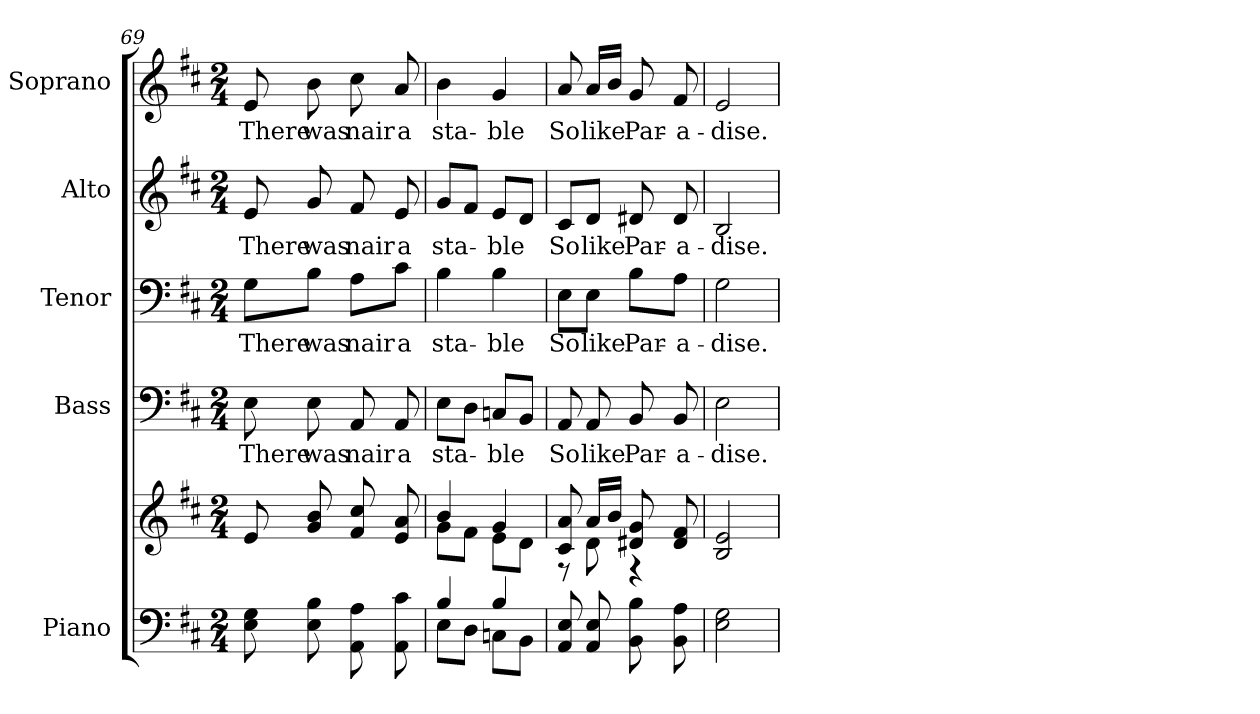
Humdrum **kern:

**kern	**kern	**kern	**text	**kern	**text	**kern	**text	**kern	**text
*part5	*part5	*part4	*part4	*part3	*part3	*part2	*part2	*part1	*part1
*staff6	*staff5	*staff4	*staff4	*staff3	*staff3	*staff2	*staff2	*staff1	*staff1
*I"Piano	*	*I"Bass	*	*I"Tenor	*	*I"Alto	*	*I"Soprano	*
*I'Pno.	*	*I'B.	*	*I'T.	*	*I'A.	*	*I'S.	*
!!LO:PB:g=z
*clefF4	*clefG2	*clefF4	*	*clefF4	*	*clefG2	*	*clefG2	*
*k[f#c#]	*k[f#c#]	*k[f#c#]	*	*k[f#c#]	*	*k[f#c#]	*	*k[f#c#]	*
*D:	*D:	*D:	*	*D:	*	*D:	*	*D:	*
*M2/4	*M2/4	*M2/4	*	*M2/4	*	*M2/4	*	*M2/4	*
=69	=69	=69	=69	=69	=69	=69	=69	=69	=69
!	!	!	!LO:LY:b:color=#000000	!	!	!	!	!	!
!	!	!	!	!	!LO:LY:b:color=#000000	!	!	!	!
!	!	!	!	!	!	!	!LO:LY:b:color=#000000	!	!
!	!	!	!	!	!	!	!	!	!LO:LY:b:color=#000000
8Ei\ 8Gi	8ei/	8Ei\	There	8Gi\L	There	8ei/	There	8ei/	There
!	!	!	!LO:LY:b:color=#000000	!	!	!	!	!	!
!	!	!	!	!	!LO:LY:b:color=#000000	!	!	!	!
!	!	!	!	!	!	!	!LO:LY:b:color=#000000	!	!
!	!	!	!	!	!	!	!	!	!LO:LY:b:color=#000000
8Ei\ 8Bi	8gi/ 8bi	8Ei\	was	8Bi\J	was	8gi/	was	8bi\	was
!	!	!	!LO:LY:b:color=#000000	!	!	!	!	!	!
!	!	!	!	!	!LO:LY:b:color=#000000	!	!	!	!
!	!	!	!	!	!	!	!LO:LY:b:color=#000000	!	!
!	!	!	!	!	!	!	!	!	!LO:LY:b:color=#000000
8AAi\ 8Ai	8f#i/ 8cc#i	8AAi/	nair	8Ai\L	nair	8f#i/	nair	8cc#i\	nair
!	!	!	!LO:LY:b:color=#000000	!	!	!	!	!	!
!	!	!	!	!	!LO:LY:b:color=#000000	!	!	!	!
!	!	!	!	!	!	!	!LO:LY:b:color=#000000	!	!
!	!	!	!	!	!	!	!	!	!LO:LY:b:color=#000000
8AAi\ 8c#i	8ei/ 8ai	8AAi/	a	8c#i\J	a	8ei/	a	8ai/	a
=70	=70	=70	=70	=70	=70	=70	=70	=70	=70
*^	*^	*	*	*	*	*	*	*	*
!	!	!	!	!	!LO:LY:b:color=#000000	!	!	!	!	!	!
!	!	!	!	!	!	!	!LO:LY:b:color=#000000	!	!	!	!
!	!	!	!	!	!	!	!	!	!LO:LY:b:color=#000000	!	!
!	!	!	!	!	!	!	!	!	!	!	!LO:LY:b:color=#000000
4Bi/	8Ei\L	4bi/	8gi\L	8Ei\L	sta-	4Bi\	sta-	8gi/L	sta-	4bi\	sta-
.	8Di\J	.	8f#i\J	8Di\J	.	.	.	8f#i/J	.	.	.
!	!	!	!	!	!LO:LY:b:color=#000000	!	!	!	!	!	!
!	!	!	!	!	!	!	!LO:LY:b:color=#000000	!	!	!	!
!	!	!	!	!	!	!	!	!	!LO:LY:b:color=#000000	!	!
!	!	!	!	!	!	!	!	!	!	!	!LO:LY:b:color=#000000
4Bi/	8Cni\L	4gi/	8ei\L	8Cni/L	-ble	4Bi\	-ble	8ei/L	-ble	4gi/	-ble
.	8BBi\J	.	8di\J	8BBi/J	.	.	.	8di/J	.	.	.
*v	*v	*	*	*	*	*	*	*	*	*	*
!!LO:PB:g=z
=71	=71	=71	=71	=71	=71	=71	=71	=71	=71	=71
*^	*	*	*	*	*	*	*	*	*	*
!	!	!	!	!	!LO:LY:b:color=#000000	!	!	!	!	!	!
*v	*v	*	*	*	*	*	*	*	*	*	*
*^	*	*	*	*	*	*	*	*	*	*
!	!	!	!	!	!	!	!LO:LY:b:color=#000000	!	!	!	!
*v	*v	*	*	*	*	*	*	*	*	*	*
*^	*	*	*	*	*	*	*	*	*	*
!	!	!	!	!	!	!	!	!	!LO:LY:b:color=#000000	!	!
*v	*v	*	*	*	*	*	*	*	*	*	*
*^	*	*	*	*	*	*	*	*	*	*
!	!	!	!	!	!	!	!	!	!	!	!LO:LY:b:color=#000000
*v	*v	*	*	*	*	*	*	*	*	*	*
8AAi/ 8Ei	8c#i/ 8ai	8r	8AAi/	So	8Ei\L	So	8c#i/L	So	8ai/	So
!	!	!	!	!LO:LY:b:color=#000000	!	!	!	!	!	!
!	!	!	!	!	!	!LO:LY:b:color=#000000	!	!	!	!
!	!	!	!	!	!	!	!	!LO:LY:b:color=#000000	!	!
!	!	!	!	!	!	!	!	!	!	!LO:LY:b:color=#000000
8AAi/ 8Ei	16ai/LL	8di\	8AAi/	like	8Ei\J	like	8di/J	like	16ai/LL	like
.	16bi/JJ	.	.	.	.	.	.	.	16bi/JJ	.
!	!	!	!	!LO:LY:b:color=#000000	!	!	!	!	!	!
!	!	!	!	!	!	!LO:LY:b:color=#000000	!	!	!	!
!	!	!	!	!	!	!	!	!LO:LY:b:color=#000000	!	!
!	!	!	!	!	!	!	!	!	!	!LO:LY:b:color=#000000
8BBi\ 8Bi	8d#Xi/ 8gi	4r	8BBi/	Par-	8Bi\L	Par-	8d#Xi/	Par-	8gi/	Par-
!	!	!	!	!LO:LY:b:color=#000000	!	!	!	!	!	!
!	!	!	!	!	!	!LO:LY:b:color=#000000	!	!	!	!
!	!	!	!	!	!	!	!	!LO:LY:b:color=#000000	!	!
!	!	!	!	!	!	!	!	!	!	!LO:LY:b:color=#000000
8BBi\ 8Ai	8d#i/ 8f#i	.	8BBi/	-a-	8Ai\J	-a-	8d#i/	-a-	8f#i/	-a-
*	*v	*v	*	*	*	*	*	*	*	*
=72	=72	=72	=72	=72	=72	=72	=72	=72	=72
!	!	!	!LO:LY:b:color=#000000	!	!	!	!	!	!
!	!	!	!	!	!LO:LY:b:color=#000000	!	!	!	!
!	!	!	!	!	!	!	!LO:LY:b:color=#000000	!	!
!	!	!	!	!	!	!	!	!	!LO:LY:b:color=#000000
2Ei\ 2Gi	2Bi/ 2ei	2Ei\	-dise.	2Gi\	-dise.	2Bi/	-dise.	2ei/	-dise.
=	=	=	=	=	=	=	=	=	=
*-	*-	*-	*-	*-	*-	*-	*-	*-	*-
